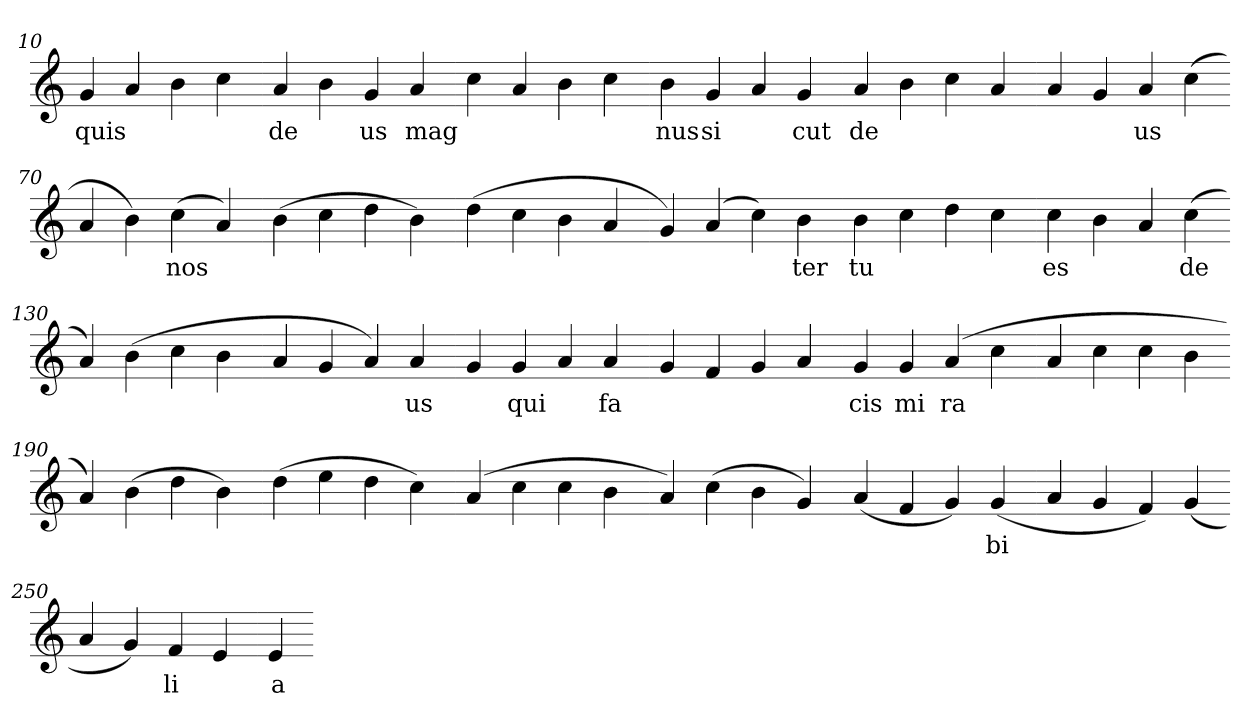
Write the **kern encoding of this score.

**kern	**text
*part1	*part1
*staff1	*staff1
*clefG2	*
=10.	=10.
4g	quis
4a	.
4b	.
4cc	.
=20.-	=20.-
4a	de
4b	.
4g	us
4a	mag
=30.-	=30.-
4cc	.
4a	.
4b	.
4cc	.
=40.-	=40.-
4b	nus
4g	si
4a	.
4g	cut
=50.-	=50.-
4a	de
4b	.
4cc	.
4a	.
=60.-	=60.-
4a	.
4g	.
4a	us
(>4cc	.
=70.-	=70.-
4a	.
4b)	.
(>4cc	nos
4a)	.
=80.-	=80.-
(>4b	.
4cc	.
4dd	.
4b)	.
=90.-	=90.-
(>4dd	.
4cc	.
4b	.
4a	.
=100.-	=100.-
4g)	.
(>4a	.
4cc)	.
4b	ter
=110.-	=110.-
4b	tu
4cc	.
4dd	.
4cc	.
=120.-	=120.-
4cc	es
4b	.
4a	.
(>4cc	de
=130.-	=130.-
4a)	.
(>4b	.
4cc	.
4b	.
=140.-	=140.-
4a	.
4g	.
4a)	.
4a	us
=150.-	=150.-
4g	.
4g	qui
4a	.
4a	fa
=160.-	=160.-
4g	.
4f	.
4g	.
4a	.
=170.-	=170.-
4g	cis
4g	mi
(>4a	ra
4cc	.
=180.-	=180.-
4a	.
4cc	.
4cc	.
4b	.
=190.-	=190.-
4a)	.
(>4b	.
4dd	.
4b)	.
=200.-	=200.-
(>4dd	.
4ee	.
4dd	.
4cc)	.
=210.-	=210.-
(>4a	.
4cc	.
4cc	.
4b	.
=220.-	=220.-
4a)	.
(>4cc	.
4b	.
4g)	.
=230.-	=230.-
(>4a	.
4f	.
4g)	.
(>4g	bi
=240.-	=240.-
4a	.
4g	.
4f)	.
(>4g	.
=250.-	=250.-
4a	.
4g)	.
4f	li
4e	.
=260.-	=260.-
4e	a
=-	=-
*-	*-
